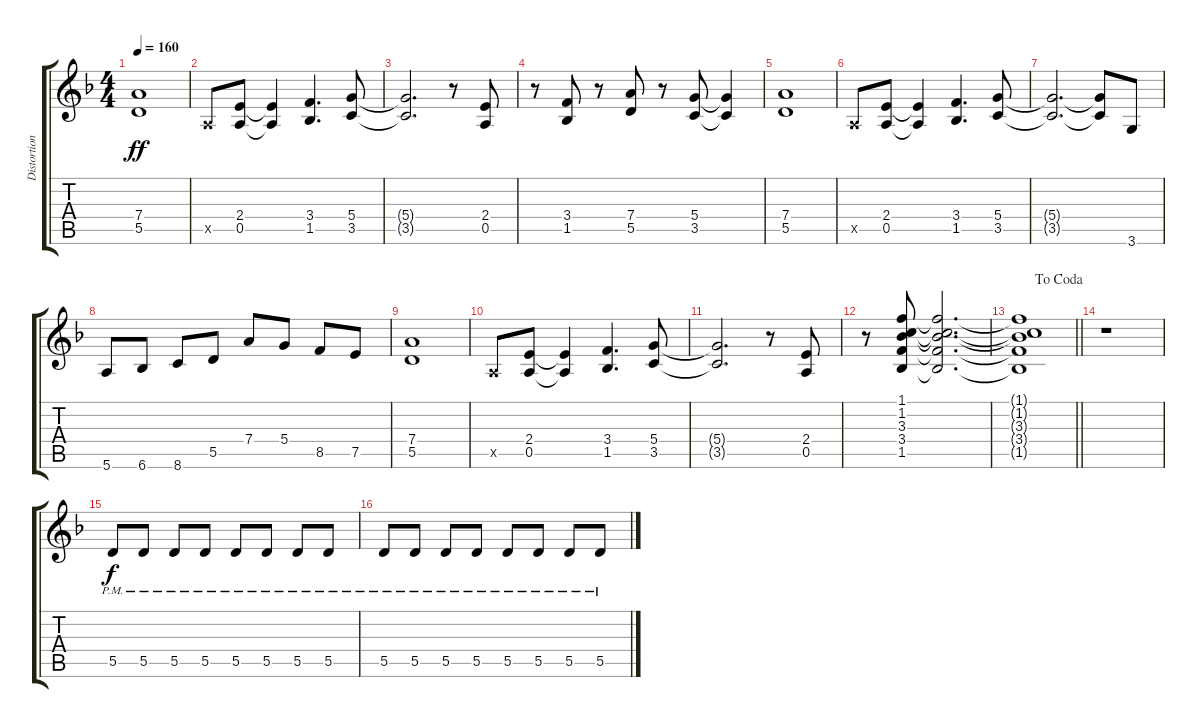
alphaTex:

\track ("Distortion" "Distortion") {instrument distortionguitar}
\staff {score tabs}
\tuning (E4 B3 G3 D3 A2 E2) {hide}
\ts (4 4)
\tempo 160
\clef g2
\ks f
(7.4 5.5).1{dy ff} |
0.5{x}.8 (2.4 0.5).8 (2.4{t} 0.5{t}).4 (3.4 1.5).4{d} (5.4 3.5).8 |
(5.4{t} 3.5{t}).2{d} r.8 (2.4 0.5).8 |
r.8 (3.4 1.5).8 r.8 (7.4 5.5).8 r.8 (5.4 3.5).8 (5.4{t} 3.5{t}).4 |
(7.4 5.5).1 |
0.5{x}.8 (2.4 0.5).8 (2.4{t} 0.5{t}).4 (3.4 1.5).4{d} (5.4 3.5).8 |
(5.4{t} 3.5{t}).2{d} (5.4{t} 3.5{t}).8 3.6.8 |
5.6.8 6.6.8 8.6.8 5.5.8 7.4.8 5.4.8 8.5.8 7.5.8 |
(7.4 5.5).1 |
0.5{x}.8 (2.4 0.5).8 (2.4{t} 0.5{t}).4 (3.4 1.5).4{d} (5.4 3.5).8 |
(5.4{t} 3.5{t}).2{d} r.8 (2.4 0.5).8 |
r.8 (1.1 1.2 3.3 3.4 1.5).8 (1.1{t} 1.2{t} 3.3{t} 3.4{t} 1.5{t}).2{d} |
\jump dacoda
\barLineRight lightlight
(1.1{t} 1.2{t} 3.3{t} 3.4{t} 1.5{t}).1 |
r.1 |
5.5{pm}.8{dy f} 5.5{pm}.8 5.5{pm}.8 5.5{pm}.8 5.5{pm}.8 5.5{pm}.8 5.5{pm}.8 5.5{pm}.8 |
5.5{pm}.8 5.5{pm}.8 5.5{pm}.8 5.5{pm}.8 5.5{pm}.8 5.5{pm}.8 5.5{pm}.8 5.5{pm}.8
